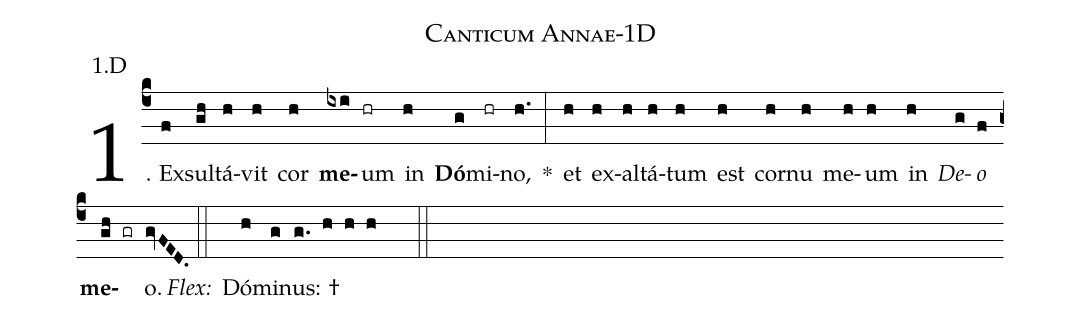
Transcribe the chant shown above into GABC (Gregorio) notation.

name: Canticum Annae-1D;
annotation: 1.D;
%%
(c4)1. Ex(f)sul(gh)tá(h)vit(h) cor(h) <b>me</b>(ixi)um(hr) in(h) <b>Dó</b>(g)mi(hr)no,(h.) *(:) et(h) ex(h)al(h)tá(h)tum(h) est(h) cor(h)nu(h) me(h)um(h) in(h) <i>De</i>(g)<i>o</i>(f) <b>me</b>(gh gr)o.(gvFED.) (::)
<i>Flex:</i>()  Dó(h)mi(g)nus: †(g. h h h  ::)
